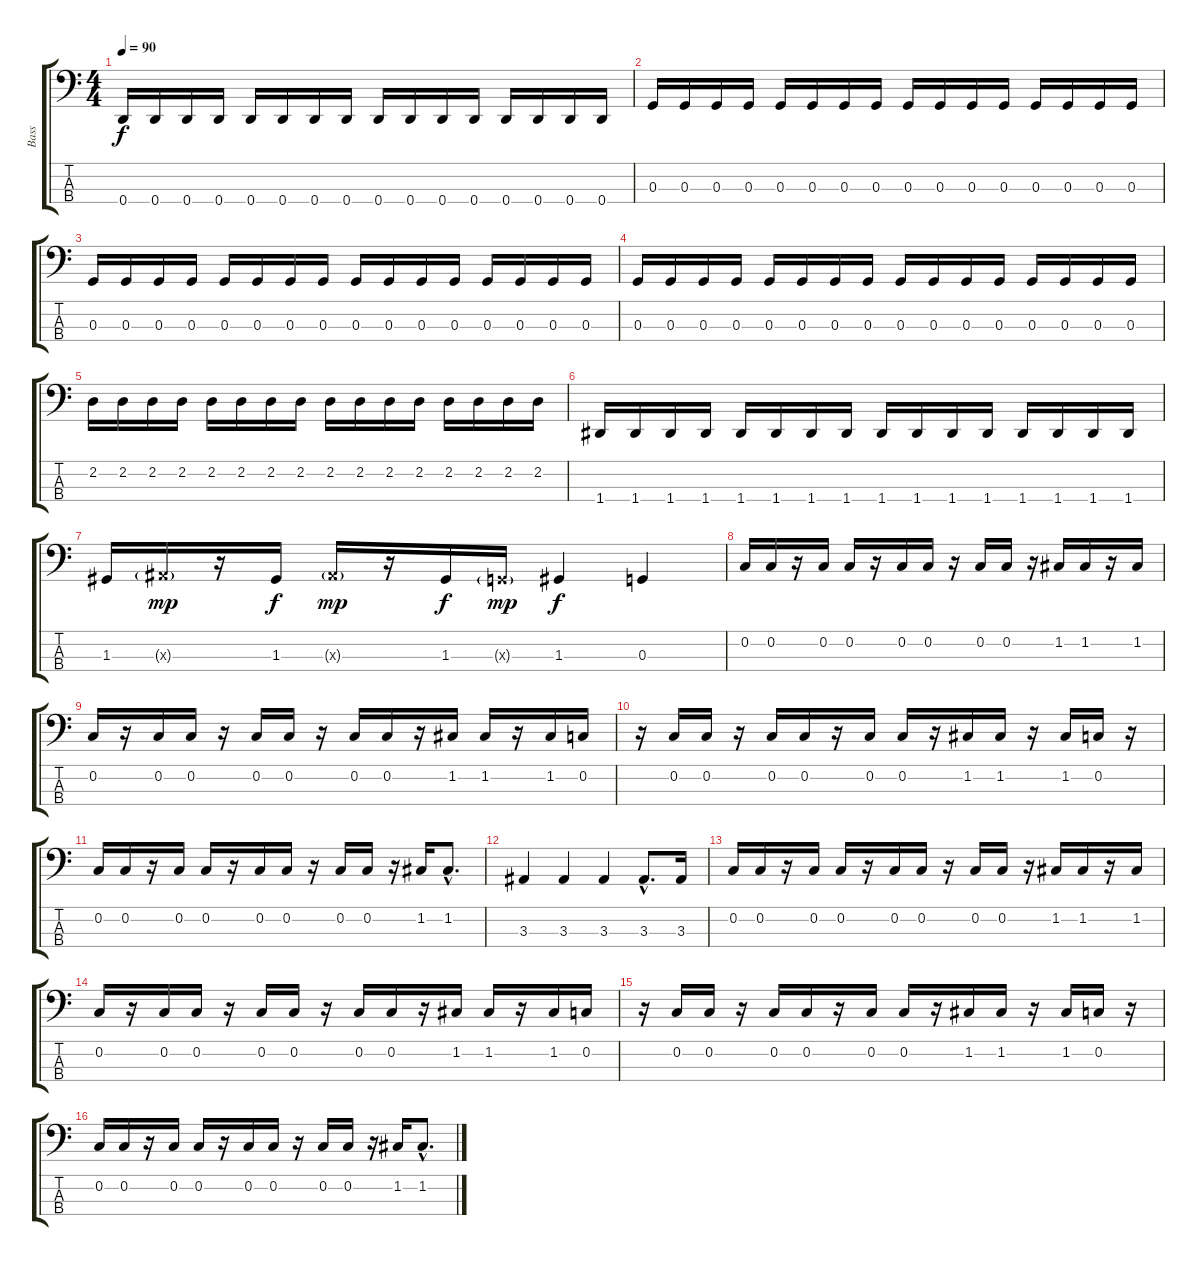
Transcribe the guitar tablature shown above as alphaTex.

\track ("Bass" "Bass") {instrument electricbasspick}
\staff {score tabs}
\tuning (F2 C2 G1 D1) {hide}
\ts (4 4)
\tempo 90
\clef f4
\ks c
0.4.16{dy f} 0.4.16 0.4.16 0.4.16 0.4.16 0.4.16 0.4.16 0.4.16 0.4.16 0.4.16 0.4.16 0.4.16 0.4.16 0.4.16 0.4.16 0.4.16 |
0.3.16 0.3.16 0.3.16 0.3.16 0.3.16 0.3.16 0.3.16 0.3.16 0.3.16 0.3.16 0.3.16 0.3.16 0.3.16 0.3.16 0.3.16 0.3.16 |
0.3.16 0.3.16 0.3.16 0.3.16 0.3.16 0.3.16 0.3.16 0.3.16 0.3.16 0.3.16 0.3.16 0.3.16 0.3.16 0.3.16 0.3.16 0.3.16 |
0.3.16 0.3.16 0.3.16 0.3.16 0.3.16 0.3.16 0.3.16 0.3.16 0.3.16 0.3.16 0.3.16 0.3.16 0.3.16 0.3.16 0.3.16 0.3.16 |
2.2.16 2.2.16 2.2.16 2.2.16 2.2.16 2.2.16 2.2.16 2.2.16 2.2.16 2.2.16 2.2.16 2.2.16 2.2.16 2.2.16 2.2.16 2.2.16 |
1.4.16 1.4.16 1.4.16 1.4.16 1.4.16 1.4.16 1.4.16 1.4.16 1.4.16 1.4.16 1.4.16 1.4.16 1.4.16 1.4.16 1.4.16 1.4.16 |
1.3.16 3.3{g x}.16{dy mp} r.16 1.3.16{dy f} 3.3{g x}.16{dy mp} r.16 1.3.16{dy f} 0.3{g x}.16{dy mp} 1.3.4{dy f} 0.3.4 |
0.2.16 0.2.16 r.16 0.2.16 0.2.16 r.16 0.2.16 0.2.16 r.16 0.2.16 0.2.16 r.16 1.2.16 1.2.16 r.16 1.2.16 |
0.2.16 r.16 0.2.16 0.2.16 r.16 0.2.16 0.2.16 r.16 0.2.16 0.2.16 r.16 1.2.16 1.2.16 r.16 1.2.16 0.2.16 |
r.16 0.2.16 0.2.16 r.16 0.2.16 0.2.16 r.16 0.2.16 0.2.16 r.16 1.2.16 1.2.16 r.16 1.2.16 0.2.16 r.16 |
0.2.16 0.2.16 r.16 0.2.16 0.2.16 r.16 0.2.16 0.2.16 r.16 0.2.16 0.2.16 r.16 1.2.16 1.2{hac}.8{d} |
3.3.4 3.3.4 3.3.4 3.3{hac}.8{d} 3.3.16 |
0.2.16 0.2.16 r.16 0.2.16 0.2.16 r.16 0.2.16 0.2.16 r.16 0.2.16 0.2.16 r.16 1.2.16 1.2.16 r.16 1.2.16 |
0.2.16 r.16 0.2.16 0.2.16 r.16 0.2.16 0.2.16 r.16 0.2.16 0.2.16 r.16 1.2.16 1.2.16 r.16 1.2.16 0.2.16 |
r.16 0.2.16 0.2.16 r.16 0.2.16 0.2.16 r.16 0.2.16 0.2.16 r.16 1.2.16 1.2.16 r.16 1.2.16 0.2.16 r.16 |
0.2.16 0.2.16 r.16 0.2.16 0.2.16 r.16 0.2.16 0.2.16 r.16 0.2.16 0.2.16 r.16 1.2.16 1.2{hac}.8{d}
